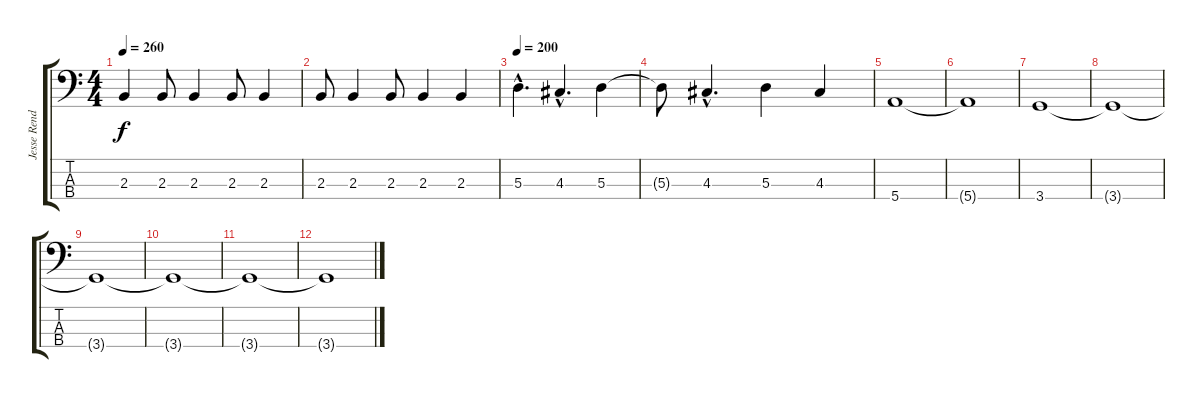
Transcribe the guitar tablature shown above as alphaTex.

\track ("Jesse Rendell" "Jesse Rend") {instrument electricbasspick}
\staff {score tabs}
\tuning (G2 D2 A1 E1) {hide}
\ts (4 4)
\tempo 260
\clef f4
\ks c
2.3.4{dy f} 2.3.8 2.3.4 2.3.8 2.3.4 |
2.3.8 2.3.4 2.3.8 2.3.4 2.3.4 |
\tempo 200
5.3{hac}.4{d} 4.3{hac}.4{d} 5.3.4 |
5.3{t}.8 4.3{hac}.4{d} 5.3.4 4.3.4 |
5.4.1 |
5.4{t}.1 |
3.4.1 |
3.4{t}.1 |
3.4{t}.1 |
3.4{t}.1 |
3.4{t}.1 |
3.4{t}.1
